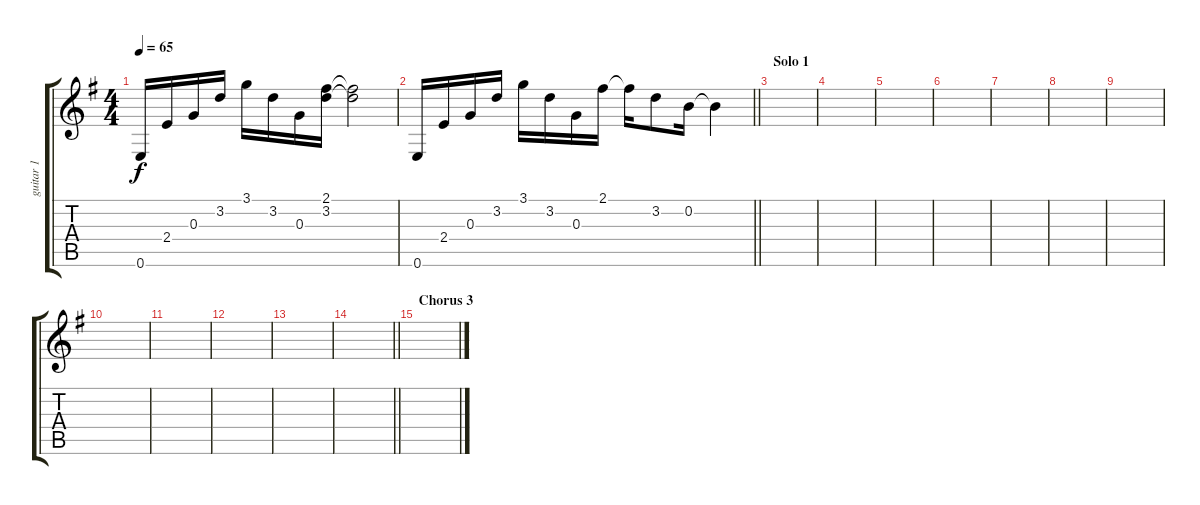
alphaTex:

\track ("guitar 1" "guitar 1") {instrument electricguitarclean}
\staff {score tabs}
\tuning (E4 B3 G3 D3 A2 E2) {hide}
\ts (4 4)
\tempo 65
\clef g2
\ks g
0.6.16{dy f} 2.4.16 0.3.16 3.2.16 3.1.16 3.2.16 0.3.16 (2.1 3.2).16 (2.1{t} 3.2{t}).2 |
\barLineRight lightlight
0.6.16 2.4.16 0.3.16 3.2.16 3.1.16 3.2.16 0.3.16 2.1.16 2.1{t}.16 3.2.8 0.2.16 0.2{t}.4 |
\section ("" "Solo 1")
|
|
|
|
|
|
|
|
|
|
|
\barLineRight lightlight
|
\section ("" "Chorus 3")
